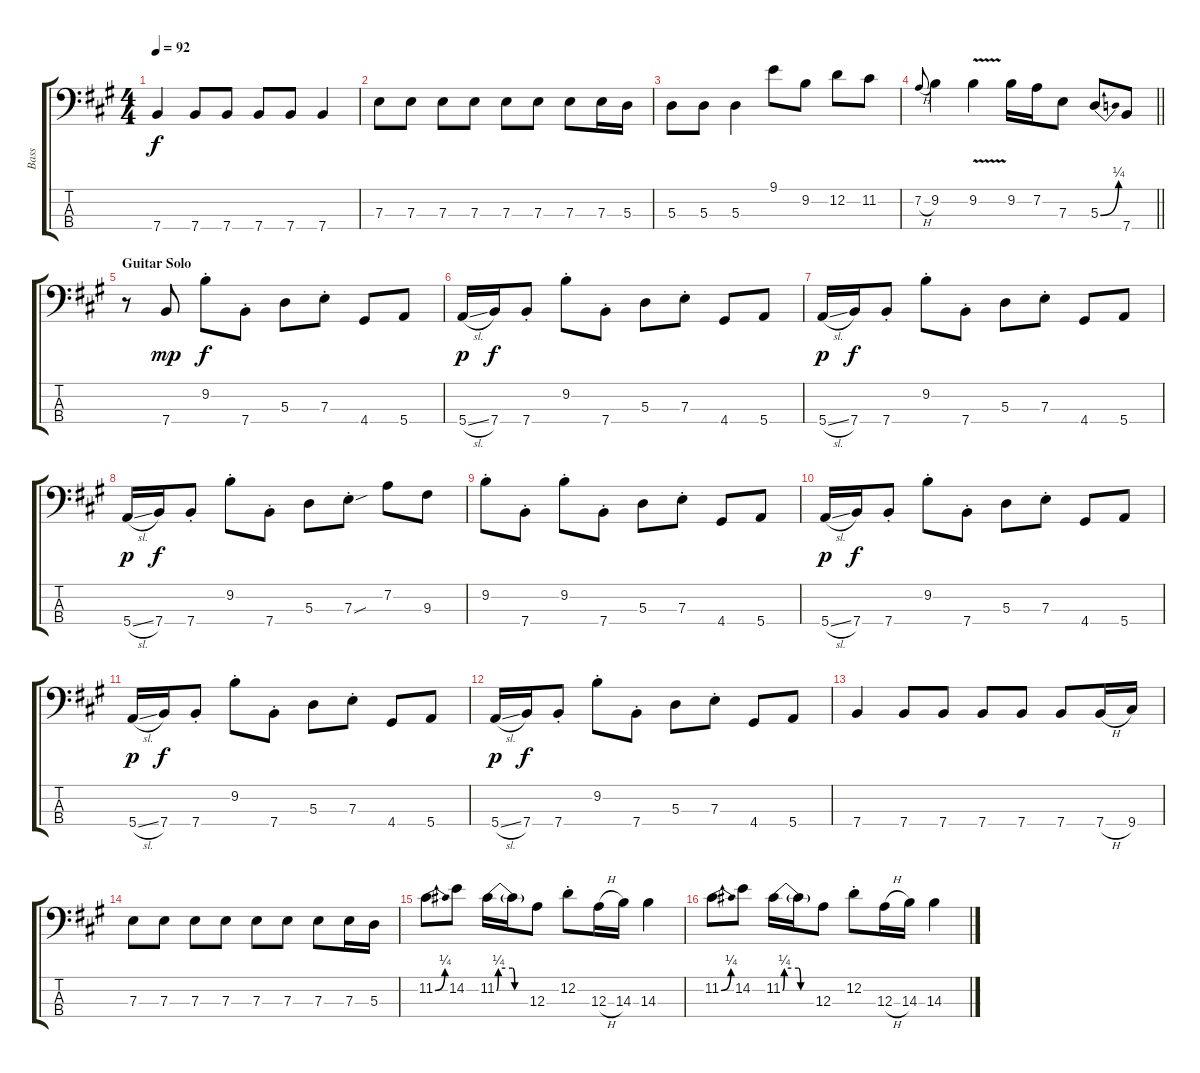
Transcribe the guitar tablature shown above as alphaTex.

\track ("Bass" "Bass") {instrument electricbassfinger}
\staff {score tabs}
\tuning (G2 D2 A1 E1) {hide}
\ts (4 4)
\tempo 92
\clef f4
\ks f#minor
7.4.4{dy f} 7.4.8 7.4.8 7.4.8 7.4.8 7.4.4 |
7.3.8 7.3.8 7.3.8 7.3.8 7.3.8 7.3.8 7.3.8 7.3.16 5.3.16 |
5.3.8 5.3.8 5.3.4 9.1.8 9.2.8 12.2.8 11.2.8 |
\barLineRight lightlight
7.2{h}.8{gr onbeat} 9.2.4 9.2{v}.4 9.2.16 7.2.16 7.3.8 5.3{be (bend 0 0 60 1)}.8 7.4.8 |
\section ("" "Guitar Solo")
r.8 7.4.8{dy mp} 9.2{st}.8{dy f} 7.4{st}.8 5.3.8 7.3{st}.8 4.4.8 5.4.8 |
5.4{sl}.16{dy p} 7.4.16{dy f} 7.4{st}.8 9.2{st}.8 7.4{st}.8 5.3.8 7.3{st}.8 4.4.8 5.4.8 |
5.4{sl}.16{dy p} 7.4.16{dy f} 7.4{st}.8 9.2{st}.8 7.4{st}.8 5.3.8 7.3{st}.8 4.4.8 5.4.8 |
5.4{sl}.16{dy p} 7.4.16{dy f} 7.4{st}.8 9.2{st}.8 7.4{st}.8 5.3.8 7.3{sou st}.8 7.2.8 9.3.8 |
9.2{st}.8 7.4{st}.8 9.2{st}.8 7.4{st}.8 5.3.8 7.3{st}.8 4.4.8 5.4.8 |
5.4{sl}.16{dy p} 7.4.16{dy f} 7.4{st}.8 9.2{st}.8 7.4{st}.8 5.3.8 7.3{st}.8 4.4.8 5.4.8 |
5.4{sl}.16{dy p} 7.4.16{dy f} 7.4{st}.8 9.2{st}.8 7.4{st}.8 5.3.8 7.3{st}.8 4.4.8 5.4.8 |
5.4{sl}.16{dy p} 7.4.16{dy f} 7.4{st}.8 9.2{st}.8 7.4{st}.8 5.3.8 7.3{st}.8 4.4.8 5.4.8 |
7.4.4 7.4.8 7.4.8 7.4.8 7.4.8 7.4.8 7.4{h}.16 9.4.16 |
7.3.8 7.3.8 7.3.8 7.3.8 7.3.8 7.3.8 7.3.8 7.3.16 5.3.16 |
11.2{be (bend 0 0 60 1)}.8 14.2.8 11.2{be (custom 0 0 3 1 29 1 33 0 60 0)}.16 11.2{t}.16 12.3.8 12.2{st}.8 12.3{h}.16 14.3.16 14.3.4 |
11.2{be (bend 0 0 60 1)}.8 14.2.8 11.2{be (custom 0 0 3 1 29 1 33 0 60 0)}.16 11.2{t}.16 12.3.8 12.2{st}.8 12.3{h}.16 14.3.16 14.3.4
